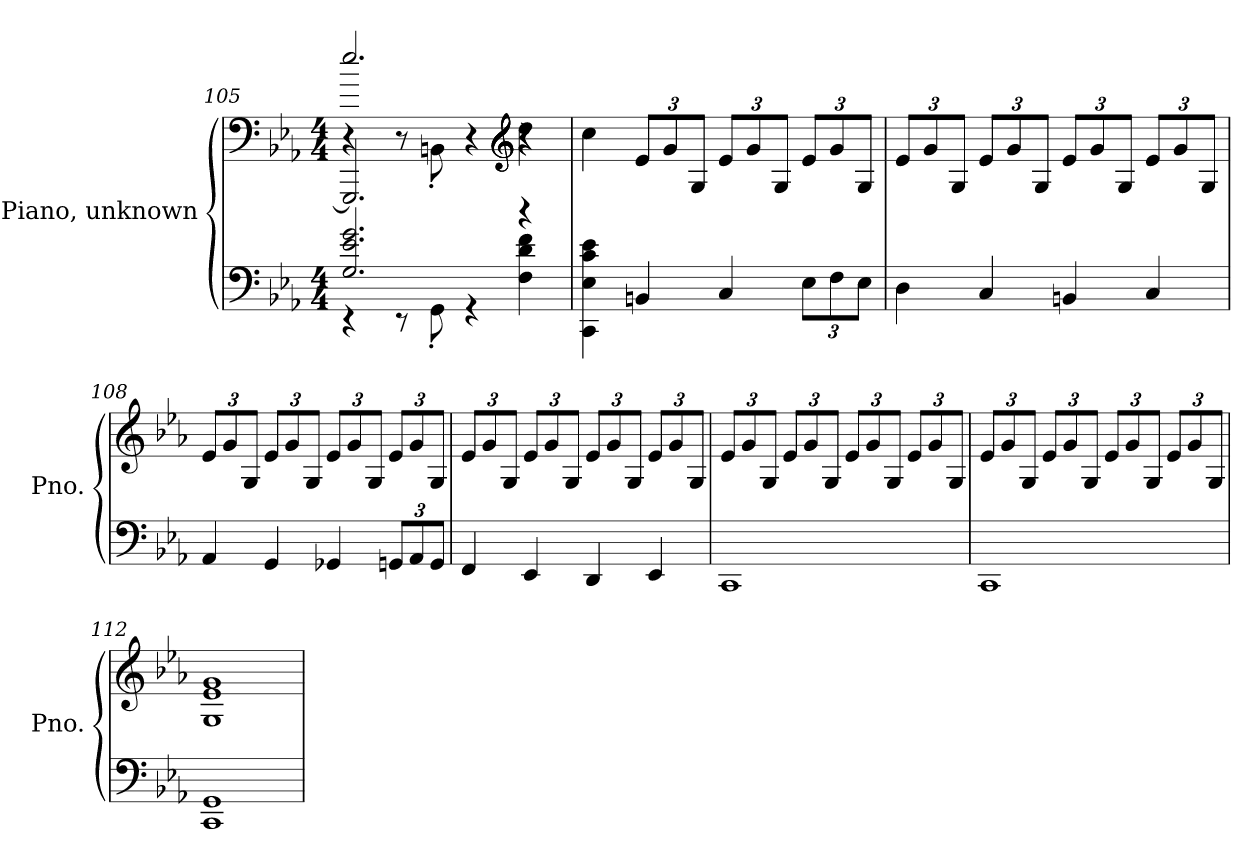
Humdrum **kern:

**kern	**kern
*part1	*part1
*staff2	*staff1
*I"Piano, unknown	*
*I'Pno.	*
*clefF4	*clefF4
*k[b-e-a-]	*k[b-e-a-]
*M4/4	*M4/4
=105	=105
*^	*^
*	*	*	*^
2.G/ 2.e-/ 2.g/	4r	2.ee-/	4r	2.GGG/]
.	8r	.	8r	.
.	8GG'\	.	8BBn'\	.
.	4r	.	4r	.
*	*	*clefG2	*	*
4r	4F\ 4d\ 4f\	4r	4dd\	4r
*v	*v	*	*	*
*	*v	*v	*v
=106	=106
4CC\ 4E-\ 4c\ 4e-\	4cc\
*	*Xbrackettup
4BBn/	12e-/L
.	12g/
.	12G/J
4C/	12e-/L
.	12g/
.	12G/J
*Xbrackettup	*
12E-\L	12e-/L
12F\	12g/
12E-\J	12G/J
=107	=107
4D\	12e-/L
.	12g/
.	12G/J
4C/	12e-/L
.	12g/
.	12G/J
4BBn/	12e-/L
.	12g/
.	12G/J
4C/	12e-/L
.	12g/
.	12G/J
!!LO:LB:g=z
=108	=108
4AA-/	12e-/L
.	12g/
.	12G/J
4GG/	12e-/L
.	12g/
.	12G/J
4GG-X/	12e-/L
.	12g/
.	12G/J
12GGn/L	12e-/L
12AA-/	12g/
12GG/J	12G/J
=109	=109
4FF/	12e-/L
.	12g/
.	12G/J
4EE-/	12e-/L
.	12g/
.	12G/J
4DD/	12e-/L
.	12g/
.	12G/J
4EE-/	12e-/L
.	12g/
.	12G/J
=110	=110
1CC	12e-/L
.	12g/
.	12G/J
.	12e-/L
.	12g/
.	12G/J
.	12e-/L
.	12g/
.	12G/J
.	12e-/L
.	12g/
.	12G/J
!!LO:LB:g=z
=111	=111
1CC	12e-/L
.	12g/
.	12G/J
.	12e-/L
.	12g/
.	12G/J
.	12e-/L
.	12g/
.	12G/J
.	12e-/L
.	12g/
.	12G/J
=112	=112
1CC 1GG	1G 1e- 1g
=	=
*-	*-
